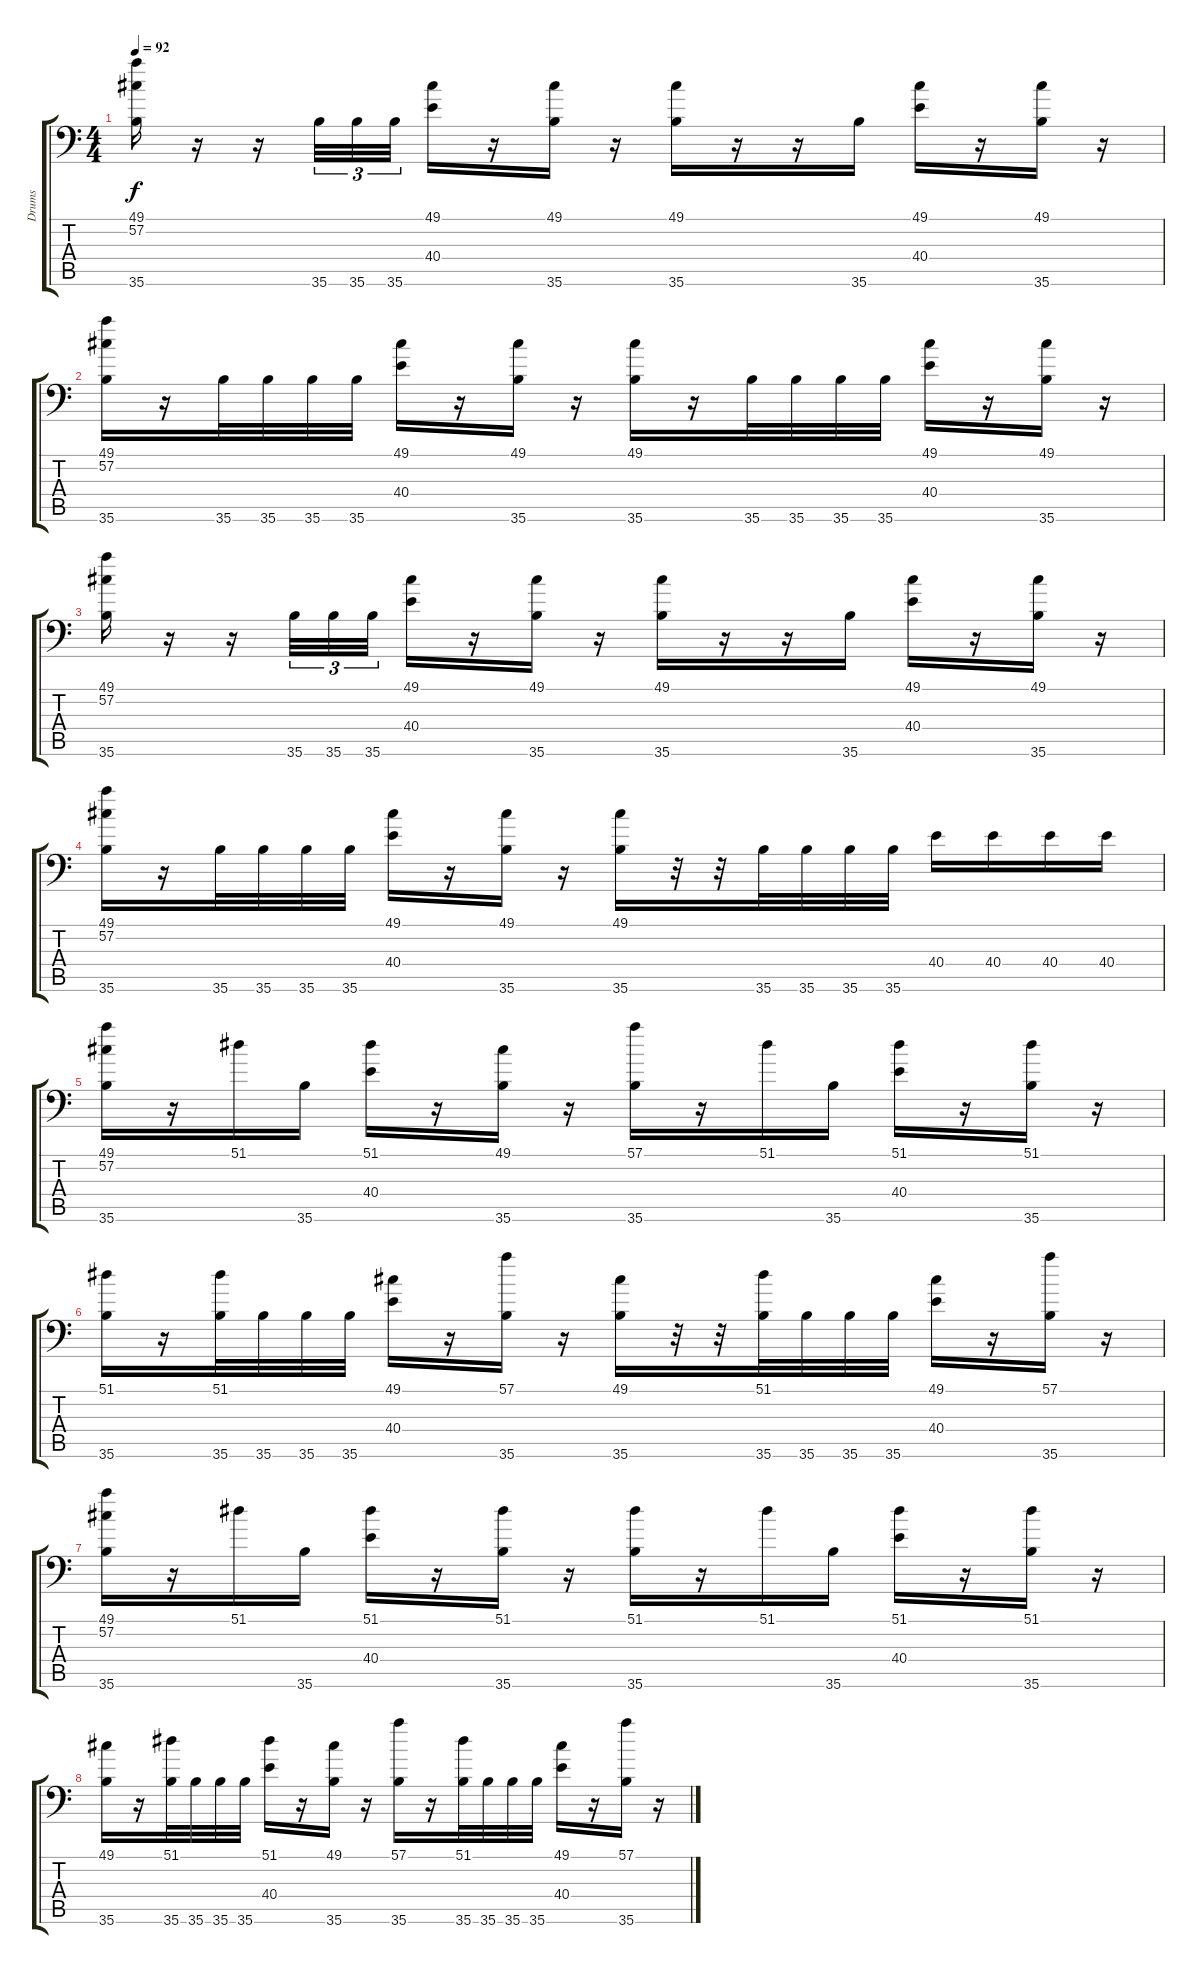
\track ("Drums" "Drums") {instrument acousticgrandpiano}
\staff {score tabs}
\tuning (C-1 C-1 C-1 C-1 C-1 C-1) {hide}
\ts (4 4)
\tempo 92
\clef f4
\ks c
(49.1 57.2 35.6).16{dy f} r.16 r.16 35.6.32{tu (3 2)} 35.6.32{tu (3 2)} 35.6.32{tu (3 2)} (49.1 40.4).16 r.16 (49.1 35.6).16 r.16 (49.1 35.6).16 r.16 r.16 35.6.16 (49.1 40.4).16 r.16 (49.1 35.6).16 r.16 |
(49.1 57.2 35.6).16 r.16 35.6.32 35.6.32 35.6.32 35.6.32 (49.1 40.4).16 r.16 (49.1 35.6).16 r.16 (49.1 35.6).16 r.16 35.6.32 35.6.32 35.6.32 35.6.32 (49.1 40.4).16 r.16 (49.1 35.6).16 r.16 |
(49.1 57.2 35.6).16 r.16 r.16 35.6.32{tu (3 2)} 35.6.32{tu (3 2)} 35.6.32{tu (3 2)} (49.1 40.4).16 r.16 (49.1 35.6).16 r.16 (49.1 35.6).16 r.16 r.16 35.6.16 (49.1 40.4).16 r.16 (49.1 35.6).16 r.16 |
(49.1 57.2 35.6).16 r.16 35.6.32 35.6.32 35.6.32 35.6.32 (49.1 40.4).16 r.16 (49.1 35.6).16 r.16 (49.1 35.6).16 r.32 r.32 35.6.32 35.6.32 35.6.32 35.6.32 40.4.16 40.4.16 40.4.16 40.4.16 |
(49.1 57.2 35.6).16 r.16 51.1.16 35.6.16 (51.1 40.4).16 r.16 (49.1 35.6).16 r.16 (57.1 35.6).16 r.16 51.1.16 35.6.16 (51.1 40.4).16 r.16 (51.1 35.6).16 r.16 |
(51.1 35.6).16 r.16 (51.1 35.6).32 35.6.32 35.6.32 35.6.32 (49.1 40.4).16 r.16 (57.1 35.6).16 r.16 (49.1 35.6).16 r.32 r.32 (51.1 35.6).32 35.6.32 35.6.32 35.6.32 (49.1 40.4).16 r.16 (57.1 35.6).16 r.16 |
(49.1 57.2 35.6).16 r.16 51.1.16 35.6.16 (51.1 40.4).16 r.16 (51.1 35.6).16 r.16 (51.1 35.6).16 r.16 51.1.16 35.6.16 (51.1 40.4).16 r.16 (51.1 35.6).16 r.16 |
(49.1 35.6).16 r.16 (51.1 35.6).32 35.6.32 35.6.32 35.6.32 (51.1 40.4).16 r.16 (49.1 35.6).16 r.16 (57.1 35.6).16 r.16 (51.1 35.6).32 35.6.32 35.6.32 35.6.32 (49.1 40.4).16 r.16 (57.1 35.6).16 r.16
